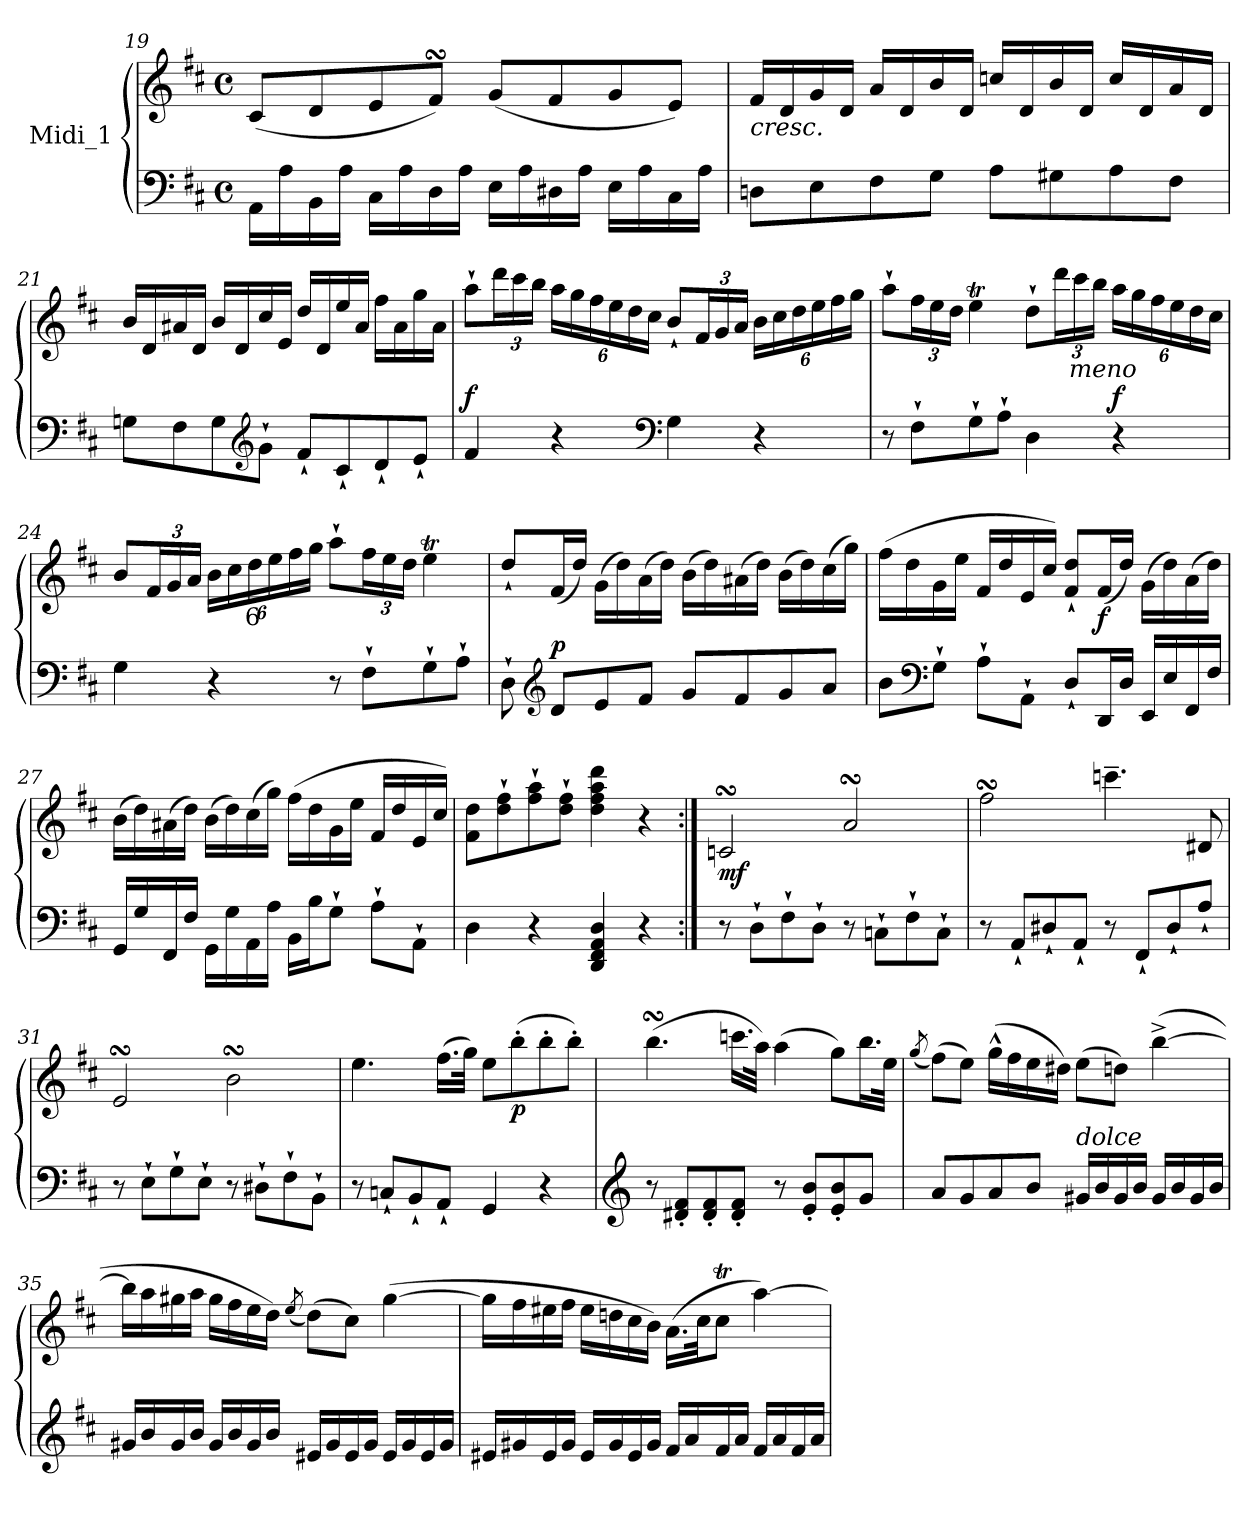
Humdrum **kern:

**kern	**kern	**dynam
*part1	*part1	*part1
*staff2	*staff1	*staff1/2
*I"Midi_1	*	*
*clefF4	*clefG2	*
*k[f#c#]	*k[f#c#]	*
*D:	*D:	*
*M4/4	*M4/4	*
*met(c)	*met(c)	*
=19	=19	=19
16AA\LL	(8c#/L	.
16A\	.	.
16BB\	8d/	.
16A\JJ	.	.
16C#\LL	8e/	.
16A\	.	.
16D\	8f#sSsS/J)	.
16A\JJ	.	.
16E\LL	(8g/L	.
16A\	.	.
16D#X\	8f#/	.
16A\JJ	.	.
16E\LL	8g/	.
16A\	.	.
16C#\	8e/J)	.
16A\JJ	.	.
!!LO:LB:g=z
=20	=20	=20
!	!LO:TX:b:i:t=cresc.	!
8Dni\L	16f#/LL	.
.	16d/	.
8E\	16g/	.
.	16d/JJ	.
8F#\	16a/LL	.
.	16d/	.
8G\J	16b/	.
.	16d/JJ	.
8A\L	16ccn/LL	.
.	16d/	.
8G#X\	16b/	.
.	16d/JJ	.
8A\	16cc/LL	.
.	16d/	.
8F#\J	16a/	.
.	16d/JJ	.
=21	=21	=21
8Gni\L	16b/LL	.
.	16d/	.
8F#\	16a#X/	.
.	16d/JJ	.
8G\	16b/LL	.
.	16d/	.
*clefG2	*	*
8g`\J	16cc#i/	.
.	16e/JJ	.
8f#`/L	16dd/LL	.
.	16d/	.
8c#`/	16ee/	.
.	16a#/JJ	.
8d`/	16ff#\LL	.
.	16a#\	.
8e`/J	16gg\	.
.	16a#\JJ	.
!!LO:PB:g=z
=22	=22	=22
!	!	!LO:DY:a=2
4f#/	8aa`\L	f
*	*Xbrackettup	*
.	24ddd\L	.
.	24ccc#\	.
.	24bb\JJ	.
4r	24aa\LL	.
.	24gg\	.
.	24ff#\	.
.	24ee\	.
.	24dd\	.
.	24cc#\JJ	.
*clefF4	*	*
4G\	8b`/L	.
.	24f#/L	.
.	24g/	.
.	24a/JJ	.
4r	24b\LL	.
.	24cc#\	.
.	24dd\	.
.	24ee\	.
.	24ff#\	.
.	24gg\JJ	.
=23	=23	=23
8r	8aa`\L	.
8F#`\L	24ff#\L	.
.	24ee\	.
.	24dd\JJ	.
8G`\	4eeT\	.
8A`\J	.	.
4D\	8dd`\L	.
.	24ddd\L	.
!	!LO:TX:b:i:t=meno	!
.	24ccc#\	.
.	24bb\JJ	.
!	!	!LO:DY:a=2
4r	24aa\LL	f
.	24gg\	.
.	24ff#\	.
.	24ee\	.
.	24dd\	.
.	24cc#\JJ	.
!!LO:LB:g=z
=24	=24	=24
4G\	8b/L	.
.	24f#/L	.
.	24g/	.
.	24a/JJ	.
4r	24b\LL	.
.	24cc#\	.
!	!LO:TX:b:t=6	!
.	24dd\	.
.	24ee\	.
.	24ff#\	.
.	24gg\JJ	.
8r	8aa`\L	.
8F#`\L	24ff#\L	.
.	24ee\	.
.	24dd\JJ	.
8G`\	4eeT\	.
8A`\J	.	.
=25	=25	=25
8D`\	8dd`/L	.
*clefG2	*	*
!	!	!LO:DY:a=2
8d/L	(16f#/L	p
.	16dd/JJ)	.
8e/	(16g\LL	.
.	16dd\)	.
8f#/J	(>16a\	.
.	16dd\JJ)	.
8g/L	(>16b\LL	.
.	16dd\)	.
8f#/	(>16a#X\	.
.	16dd\JJ)	.
8g/	(>16b\LL	.
.	16dd\)	.
8a/J	(16cc#\	.
.	16gg\JJ)	.
!!LO:LB:g=z
=26	=26	=26
8b\L	(>16ff#\LL	.
.	16dd\	.
*clefF4	*	*
8G`\J	16g\	.
.	16ee\JJ	.
8A`\L	16f#/LL	.
.	16dd/	.
8AA`\J	16e/	.
.	16cc#/JJ)	.
8D`/L	8f#/` 8dd/`L	.
!	!	!LO:DY:b
16DD/L	(16f#/L	f
16D/JJ	16dd/JJ)	.
16EE/LL	(16g\LL	.
16E/	16dd\)	.
16FF#/	(>16a\	.
16F#/JJ	16dd\JJ)	.
=27	=27	=27
16GG/LL	(>16b\LL	.
16G/	16dd\)	.
16FF#/	(>16a#X\	.
16F#/JJ	16dd\JJ)	.
16GG\LL	(>16b\LL	.
16G\	16dd\)	.
16AA\	(16cc#\	.
16A\JJ	16gg\JJ)	.
16BB\LL	(>16ff#\LL	.
16B\J	16dd\	.
8G`\J	16g\	.
.	16ee\JJ	.
8A`\L	16f#/LL	.
.	16dd/	.
8AA`\J	16e/	.
.	16cc#/JJ)	.
=28	=28	=28
4D\	8f#\ 8dd\L	.
.	8dd\` 8ff#\`	.
4r	8ff#\` 8aa\`	.
.	8dd\` 8ff#\`J	.
4DD/ 4FF#/ 4AA/ 4D/	4dd\ 4ff#\ 4aa\ 4ddd\	.
4r	4r	.
!!LO:LB:g=z
=29:|!	=29:|!	=29:|!
!	!	!LO:DY:b
8r	2cnsSSs/	mf
8D`\L	.	.
8F#`\	.	.
8D`\J	.	.
8r	2asSSS/	.
8Cn`\L	.	.
8F#`\	.	.
8C`\J	.	.
=30	=30	=30
8r	2ff#sSsS\	.
8AA`/L	.	.
8D#X`/	.	.
8AA`/J	.	.
8r	4.cccn~\	.
8FF#`/L	.	.
8D#`/	.	.
8A`/J	8d#X/	.
=31	=31	=31
8r	2esSSS/	.
8E`\L	.	.
8G`\	.	.
8E`\J	.	.
8r	2bsSSS\	.
8D#X`\L	.	.
8F#`\	.	.
8BB`\J	.	.
=32	=32	=32
8r	4.ee\	.
8Cn`/L	.	.
8BB`/	.	.
8AA`/J	(>16.ff#\LL	.
.	32gg\JJk)	.
4GG/	8ee\L	.
!	!	!LO:DY:b
.	(>8bb'\	p
4r	8bb'\	.
.	8bb'\J)	.
!!LO:LB:g=z
=33	=33	=33
*clefG2	*	*
8r	(>4.bbsSSS\	.
8d#X/' 8f#/'L	.	.
8d#/' 8f#/'	.	.
8d#/' 8f#/'J	16.cccn\LL	.
.	32aa\JJk)	.
8r	(>4aa\	.
8e/' 8b/'L	.	.
8e/' 8b/'	8gg\L)	.
8g/J	16.bb\L	.
.	32ee\JJk	.
!!LO:LB:g=z
=34	=34	=34
.	(>8qgg/	.
8a/L	(>8ff#\L)	.
8g/	8ee\J)	.
8a/	(>16gg^^\LL	.
.	16ff#\	.
8b/J	16ee\	.
.	16dd#X\JJ)	.
!LO:TX:a:i:t=dolce	!	!
16g#X/LL	(>8ee\L	.
16b/	.	.
16g#/	8ddn\J)	.
16b/JJ	.	.
16g#/LL	(>[4bb^\	.
16b/	.	.
16g#/	.	.
16b/JJ	.	.
=35	=35	=35
16g#X/LL	16bb\LL]	.
16b/	16aa\	.
16g#/	16gg#X\	.
16b/JJ	16aa\JJ	.
16g#/LL	16gg#\LL	.
16b/	16ff#\	.
16g#/	16ee\	.
16b/JJ	16dd\JJ)	.
.	(>8qee/	.
16e#X/LL	(>8dd\L)	.
16g#/	.	.
16e#/	8cc#\J)	.
16g#/JJ	.	.
16e#/LL	(>[4gg#i\	.
16g#/	.	.
16e#/	.	.
16g#/JJ	.	.
!!LO:LB:g=z
=36	=36	=36
16e#X/LL	16gg#\LL]	.
16g#X/	16ff#\	.
16e#/	16ee#X\	.
16g#/JJ	16ff#\JJ	.
16e#/LL	16ee#\LL	.
16g#/	16ddni\	.
16e#/	16cc#\	.
16g#/JJ	16b\JJ)	.
16f#/LL	(>16.a\LL	.
16a/	.	.
.	32cc#\JK	.
16f#/	8cc#t\J	.
16a/JJ	.	.
16f#/LL	[4aa\)	.
16a/	.	.
16f#/	.	.
16a/JJ	.	.
=	=	=
*-	*-	*-
